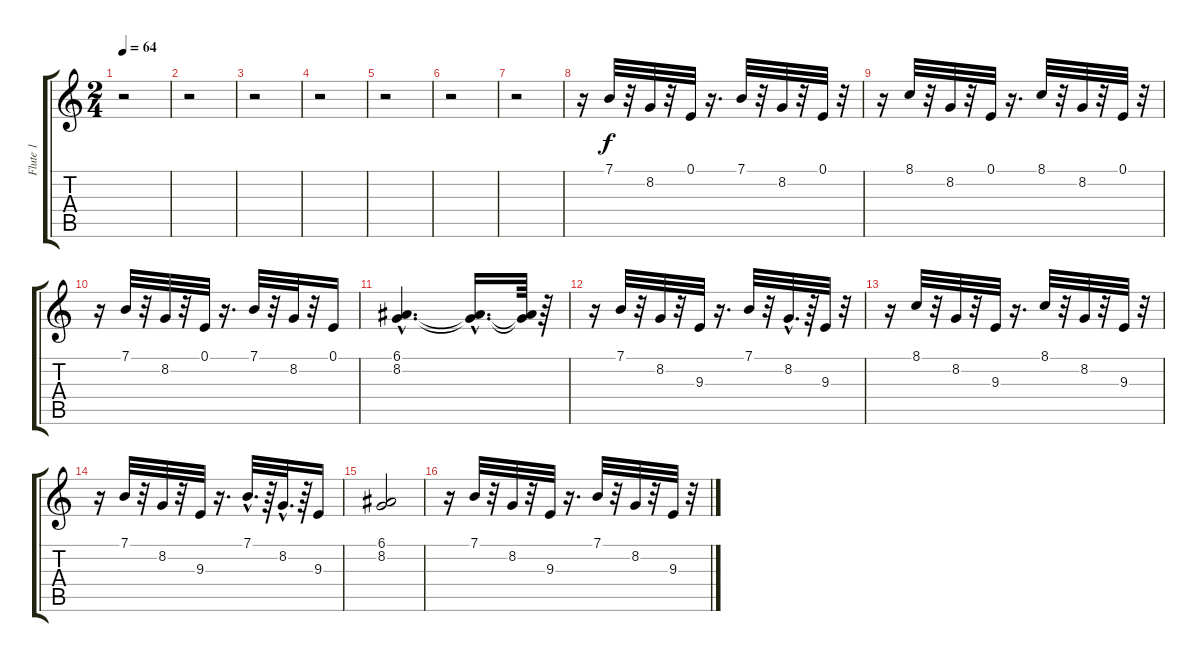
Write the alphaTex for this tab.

\track ("Flute 1" "Flute 1") {instrument flute}
\staff {score tabs}
\tuning (E4 B3 G3 D3 A2 E2) {hide}
\ts (2 4)
\tempo 64
\clef g2
\ks c
r.2{dy f} |
r.2 |
r.2 |
r.2 |
r.2 |
r.2 |
r.2 |
r.16 7.1.32 r.32 8.2.32 r.32 0.1.32 r.16{d} 7.1.32 r.32 8.2.32 r.32 0.1.32 r.32 |
r.16 8.1.32 r.32 8.2.32 r.32 0.1.32 r.16{d} 8.1.32 r.32 8.2.32 r.32 0.1.32 r.32 |
r.16 7.1.32 r.32 8.2.32 r.32 0.1.32 r.16{d} 7.1.32 r.32 8.2.32 r.32 0.1.16 |
(6.1{hac} 8.2{hac}).4{d} (6.1{hac t} 8.2{hac t}).16{d} (6.1{t} 8.2{t}).64 r.64 |
r.16 7.1.32 r.32 8.2.32 r.32 9.3.32 r.16{d} 7.1.32 r.32 8.2{hac}.32{d} r.64 9.3.32 r.32 |
r.16 8.1.32 r.32 8.2.32 r.32 9.3.32 r.16{d} 8.1.32 r.32 8.2.32 r.32 9.3.32 r.32 |
r.16 7.1.32 r.32 8.2.32 r.32 9.3.32 r.16{d} 7.1{hac}.32{d} r.64 8.2{hac}.32{d} r.64 9.3.16 |
(6.1 8.2).2 |
r.16 7.1.32 r.32 8.2.32 r.32 9.3.32 r.16{d} 7.1.32 r.32 8.2.32 r.32 9.3.32 r.32
